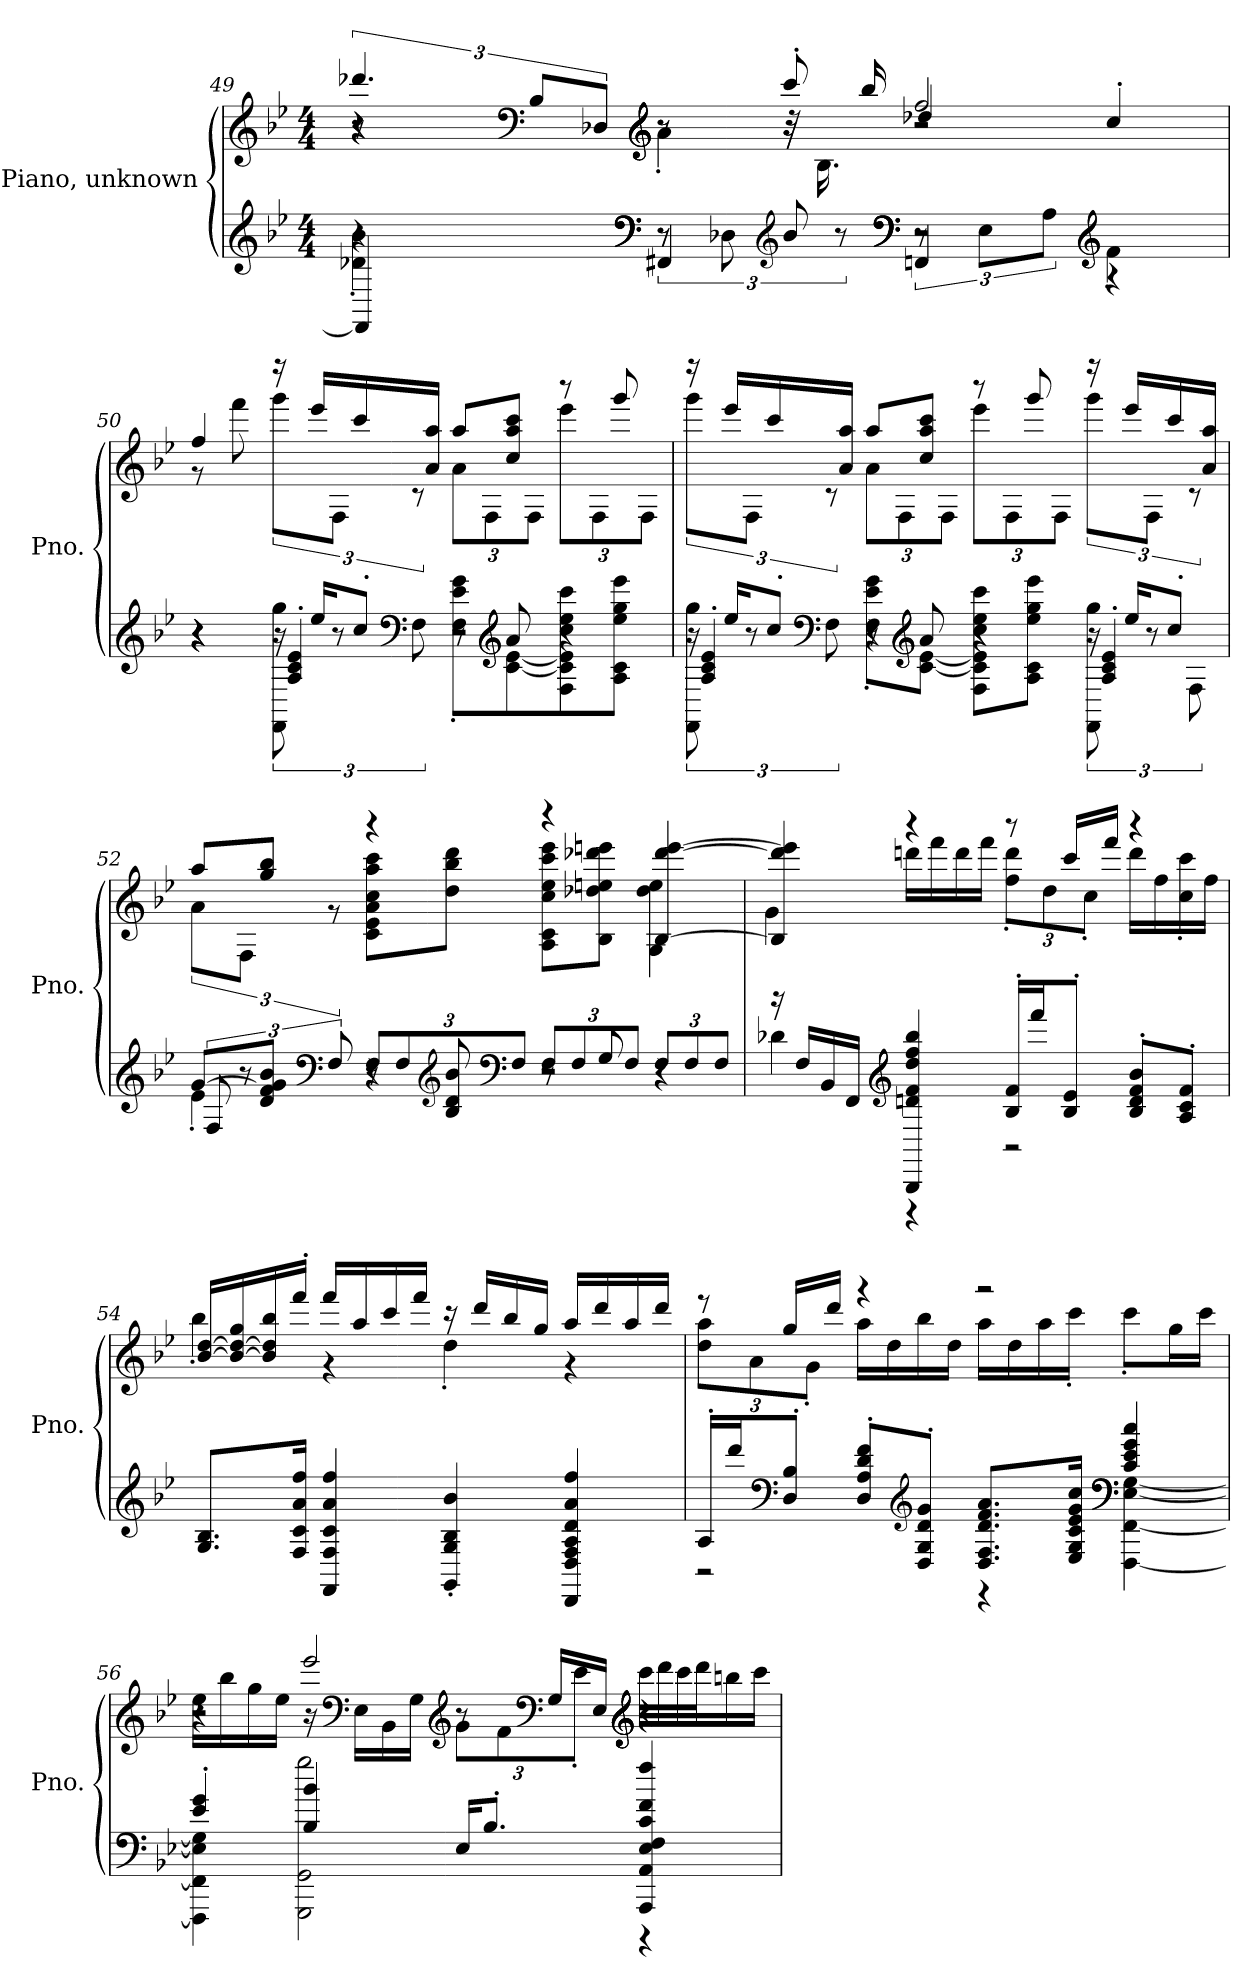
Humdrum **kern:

**kern	**kern
*part1	*part1
*staff2	*staff1
*I"Piano, unknown	*
*I'Pno.	*
!!LO:LB:g=z
*clefG2	*clefG2
*k[b-e-]	*k[b-e-]
*M4/4	*M4/4
=49	=49
*^	*^
*	*^	*	*^
*	*	*	*	*	*^
4r	4d-X\' 4b-\'	4FF#/]	4.ddd-X/	4r	12r	4r
*	*	*	*clefF4	*	*	*
.	.	.	.	.	12B-/L	.
.	.	.	.	.	12D-X/J	.
*clefF4	*	*	*clefG2	*	*	*
8r	12r	4FF#X/	.	4a'\	8r	8r
.	12D-X\	.	.	.	.	.
*clefG2	*	*	*	*	*	*
8b-/	.	.	8ccc'/	.	16r	32r
.	.	.	.	.	.	16.B-\
.	12r	.	.	.	.	.
.	.	.	.	.	16bb-/	.
*clefF4	*	*	*	*	*	*
2r	12r	4FFn/	2ff/	2r	4dd-X/	2r
.	12E-\L	.	.	.	.	.
.	12A\J	.	.	.	.	.
*clefG2	*	*	*	*	*	*
.	4f'\	4r	.	.	4cc'/	.
*	*	*	*	*v	*v	*v
=50	=50	=50	=50	=50
4r	4r	4r	4ff/	8r
.	.	.	.	8fff\
16r	12FF\ 12gg\	4A/' 4c/' 4e-/'	16r	12ggg\L
16ee-/KL	.	.	16eee-/LL	.
.	12r	.	.	12F\J
8cc'/J	.	.	16ccc/	.
*clefF4	*	*	*	*
.	12F\	.	.	12r
.	.	.	16a/ 16aa/JJ	.
*	*	*	*	*Xbrackettup
8r	8F\' 8e-\' 8g\'L	2r	8aa/L	12a\L
.	.	.	.	12F\
*clefG2	*	*	*	*
8a/	[8c\ [8e-\	.	8cc/ 8aa/ 8ccc/J	.
.	.	.	.	12F\J
4r	8F\ 8c\] 8e-\] 8cc\ 8ee-\ 8ccc\	.	8r	12eee-\L
.	.	.	.	12F\
.	8A\ 8c\ 8ee-\ 8gg\ 8eee-\J	.	8ggg/	.
.	.	.	.	12F\J
!!LO:LB:g=z	!!
=51	=51	=51	=51	=51
*	*	*	*	*brackettup
16r	12FF\ 12gg\	4A/' 4c/' 4e-/'	16r	12ggg\L
16ee-/KL	.	.	16eee-/LL	.
.	12r	.	.	12F\J
8cc'/J	.	.	16ccc/	.
*clefF4	*	*	*	*
.	12F\	.	.	12r
.	.	.	16a/ 16aa/JJ	.
*	*	*	*	*Xbrackettup
8r	8F\' 8e-\' 8g\'L	4r	8aa/L	12a\L
.	.	.	.	12F\
*clefG2	*	*	*	*
8a/	[8c\ [8e-\J	.	8cc/ 8aa/ 8ccc/J	.
.	.	.	.	12F\J
4r	8F\ 8c\] 8e-\] 8cc\ 8ee-\ 8ccc\L	4r	8r	12eee-\L
.	.	.	.	12F\
.	8A\ 8c\ 8ee-\ 8gg\ 8eee-\J	.	8ggg/	.
.	.	.	.	12F\J
*	*	*	*	*brackettup
16r	12FF\ 12gg\	4A/' 4c/' 4e-/'	16r	12ggg\L
16ee-/KL	.	.	16eee-/LL	.
.	12r	.	.	12F\J
8cc'/J	.	.	16ccc/	.
.	12F\	.	.	12r
.	.	.	16a/ 16aa/JJ	.
!!LO:LB:g=z	!!
=52	=52	=52	=52	=52
[8g/L	4e-'\	12F/	8aa/L	12a\L
.	.	12r	.	12F\J
8d/ 8f/ 8g/] 8b-/J	.	.	8gg/ 8bb-/J	.
*clefF4	*	*	*	*
.	.	12F/	.	12r
*	*	*Xbrackettup	*	*
8r	4r	12F/L	4r	8c\ 8e-\ 8a\ 8cc\ 8aa\ 8ccc\L
.	.	12F/	.	.
*clefG2	*	*	*	*
8B-/ 8d/ 8b-/	.	.	.	8dd\ 8bb-\ 8ddd\J
*clefF4	*	*	*	*
.	.	12F/J	.	.
8r	2r	12F/L	4r	8A\ 8c\ 8cc\ 8ee-\ 8ccc\ 8eee-\L
.	.	12F/	.	.
8G/	.	.	.	8B-\ 8dd-X\ 8een\ 8ddd-X\ 8eeen\J
.	.	12F/J	.	.
4r	.	12F/L	[4B-/ [4ddd-/ [4eee/	4G\ 4dd-\ 4ee\
.	.	12F/	.	.
.	.	12F/J	.	.
*	*v	*v	*	*
!!LO:LB:g=z	!!
=53	=53	=53	=53
16r	4d-X\	4B-/] 4ddd-/] 4eee/]	4g\
16F/LL	.	.	.
16BB-/	.	.	.
16FF/JJ	.	.	.
*clefG2	*	*	*
4BBB-/ 4dn/ 4f/ 4dd/ 4ff/ 4bb-/	4r	4r	16dddn\LL
.	.	.	16fff\
.	.	.	16ddd\
.	.	.	16fff\JJ
*	*	*	*Xbrackettup
16B-/' 16f/'LL	2r	8r	12ff\' 12ddd\'L
16fff/J	.	.	.
.	.	.	12dd\
8B-/' 8e-/'J	.	16ccc/LL	.
.	.	.	12cc'\J
.	.	16fff/JJ	.
8B-/' 8d/' 8f/' 8b-/'L	.	4r	16ddd\LL
.	.	.	16ff\
8A/' 8c/' 8f/'J	.	.	16cc\' 16ccc\'
.	.	.	16ff\JJ
*v	*v	*	*
=54	=54	=54
8.G/ 8.B-/L	[16b-/ [16dd/LL	4bb-'\
.	16b-/_ 16dd/_ 16gg/	.
.	16b-/] 16dd/] 16bb-/	.
16F/ 16c/ 16a/ 16ff/Jk	16fff'/JJ	.
4FF/ 4F/ 4c/ 4a/ 4ff/	16fff/LL	4r
.	16aa/	.
.	16ccc/	.
.	16fff/JJ	.
4GG/' 4G/' 4B-/' 4b-/'	16r	4dd'\
.	16ddd/LL	.
.	16bb-/	.
.	16gg/JJ	.
4DD/ 4D/ 4F/ 4A/ 4d/ 4a/ 4ff/	16aa/LL	4r
.	16ddd/	.
.	16aa/	.
.	16ddd/JJ	.
!!LO:PB:g=z	!!
=55	=55	=55
*^	*	*
16A'/LL	2r	8r	12dd\ 12aa\L
16ddd/J	.	.	.
.	.	.	12a\
*clefF4	*	*	*
8D/' 8B-/'J	.	16gg/LL	.
.	.	.	12g'\J
.	.	16ddd/JJ	.
8D/' 8A/' 8d/' 8f/'L	.	4r	16aa\LL
.	.	.	16dd\
*clefG2	*	*	*
8D/' 8G/' 8d/' 8g/'J	.	.	16bb-\
.	.	.	16dd\JJ
8.D/ 8.F/ 8.d/ 8.f/ 8.a/L	4r	2r	16aa\LL
.	.	.	16dd\
.	.	.	16aa\
16E-/ 16G/ 16c/ 16e-/ 16g/ 16cc/Jk	.	.	16ccc'\JJ
*clefF4	*	*	*
4c/ 4e-/ 4g/ 4cc/	[4FFF\ [4FF\ [4E-\ [4G\	.	8ccc'\L
.	.	.	16gg\L
.	.	.	16ccc\JJ
!!LO:LB:g=z
=56	=56	=56	=56
*	*	*	*^
4e-/' 4g/'	4FFF\] 4FF\] 4E-\] 4G\]	4r	16ee-\LL	2r
.	.	.	16bb-\	.
.	.	.	16gg\	.
.	.	.	16ee-\JJ	.
4B-/ 4b-/	2GGG\ 2GG\ 2gg\	2eee-/	16r	.
*	*	*clefF4	*	*
.	.	.	16E-\LL	.
.	.	.	16BB-\	.
.	.	.	16G\JJ	.
*	*	*clefG2	*	*
16E-/KL	.	.	12g\L	8r
8.B-'/J	.	.	.	.
.	.	.	12f\	.
*	*	*clefF4	*	*
.	.	.	.	16G/LL
.	.	.	12e-'\J	.
.	.	.	.	16E-/JJ
*	*	*clefG2	*	*
4AAA/ 4AA/ 4E-/ 4F/ 4c/ 4f/ 4ff/	4r	4r	32ccc\LLL	4r
.	.	.	32ddd\	.
.	.	.	32ccc\	.
.	.	.	32ddd\J	.
.	.	.	16bbn\	.
.	.	.	16ccc\JJ	.
*v	*v	*	*	*
*	*v	*v	*v
=	=
*-	*-
